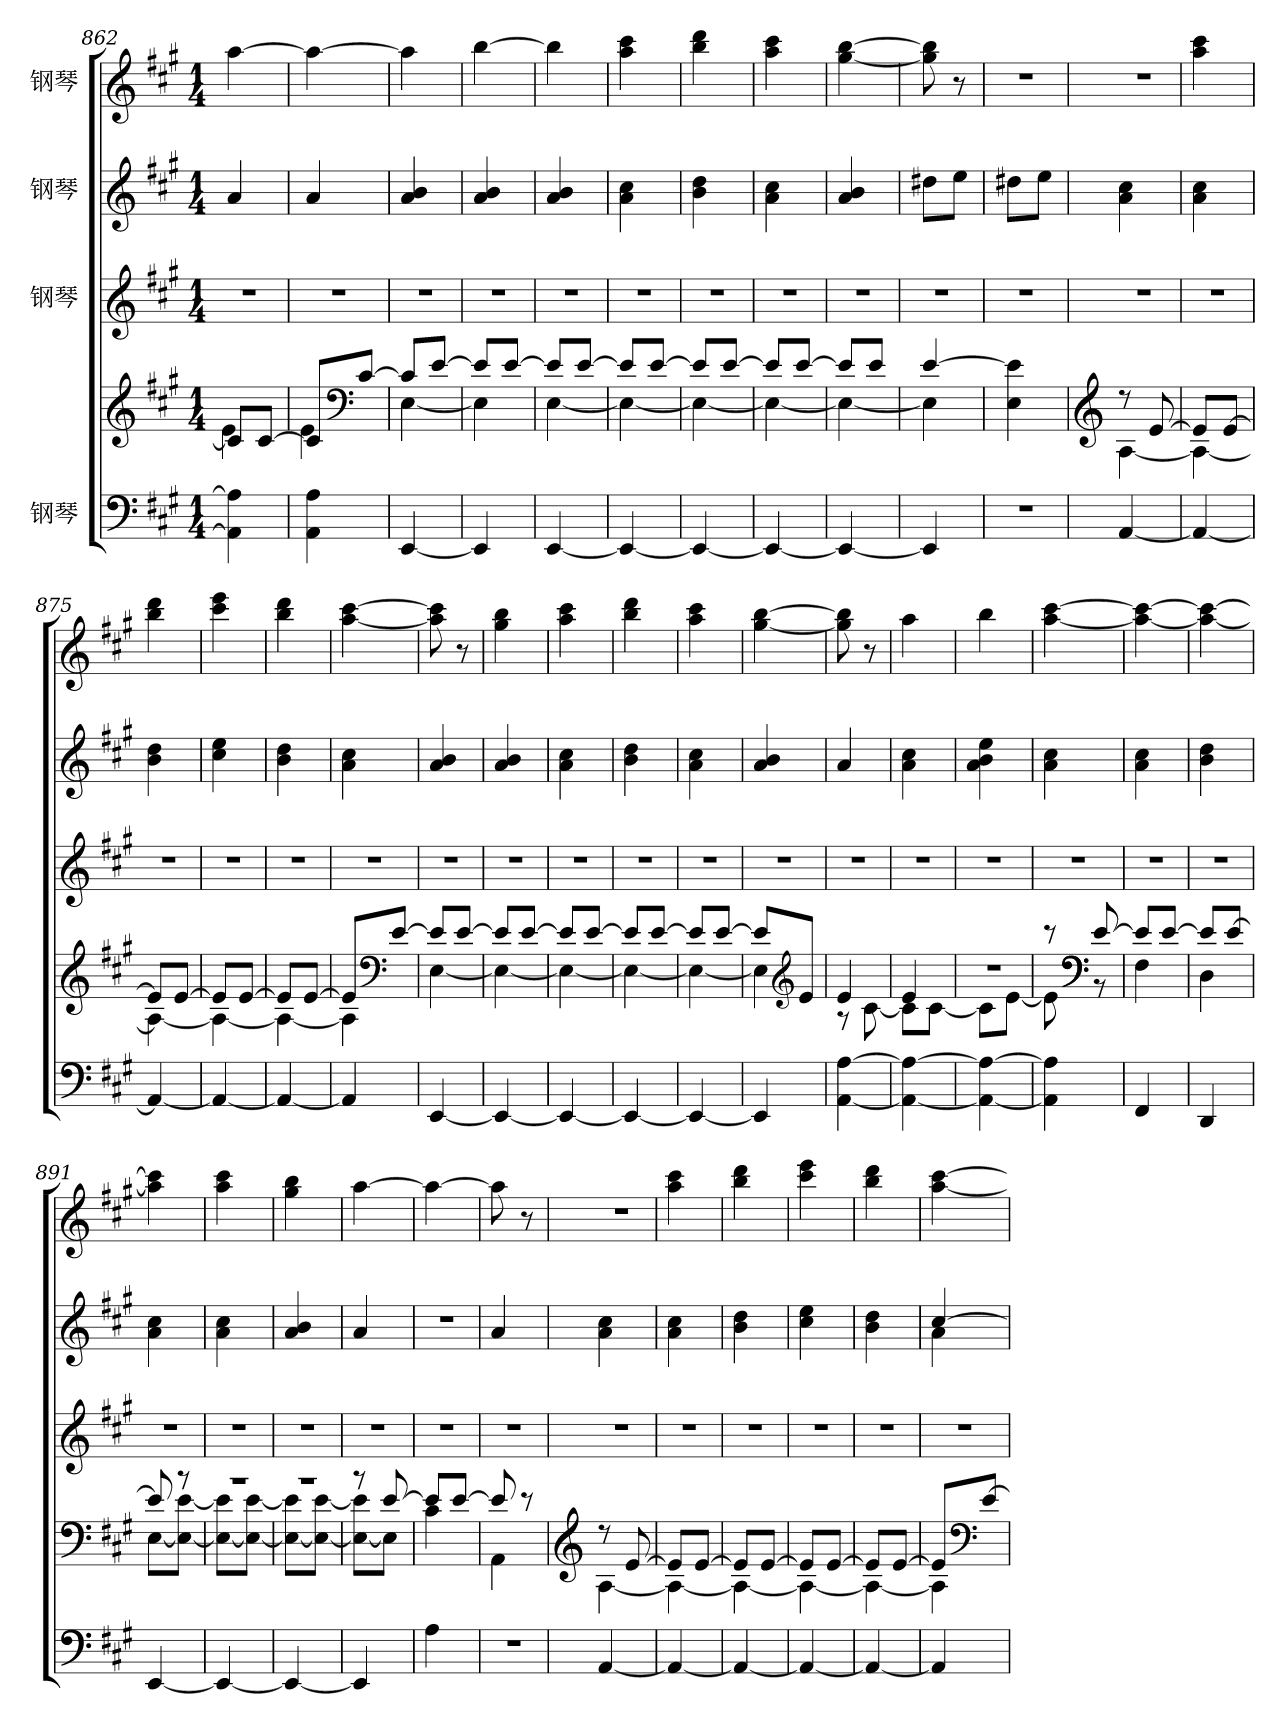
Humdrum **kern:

**kern	**kern	**kern	**kern	**kern
*part4	*part4	*part3	*part2	*part1
*staff5	*staff4	*staff3	*staff2	*staff1
*I"钢琴	*	*I"钢琴	*I"钢琴	*I"钢琴
!!LO:PB:g=z
*clefF4	*clefG2	*clefG2	*clefG2	*clefG2
*k[f#c#g#]	*k[f#c#g#]	*k[f#c#g#]	*k[f#c#g#]	*k[f#c#g#]
*M1/4	*M1/4	*M1/4	*M1/4	*M1/4
=862	=862	=862	=862	=862
*	*^	*	*	*
4AA\] 4A\]	8c#/L]	4e\	4r	4a/	[4aa\
.	[8c#/J	.	.	.	.
=863	=863	=863	=863	=863	=863
4AA\ 4A\	8c#/L]	4e\	4r	4a/	4aa\_
*	*clefF4	*	*	*	*
.	[8c#/J	.	.	.	.
=864	=864	=864	=864	=864	=864
[4EE/	8c#/L]	[4E\	4r	4a/ 4b/	4aa\]
.	[8e/J	.	.	.	.
=865	=865	=865	=865	=865	=865
4EE/]	8e/L]	4E\]	4r	4a/ 4b/	[4bb\
.	[8e/J	.	.	.	.
=866	=866	=866	=866	=866	=866
[4EE/	8e/L]	[4E\	4r	4a/ 4b/	4bb\]
.	[8e/J	.	.	.	.
=867	=867	=867	=867	=867	=867
4EE/_	8e/L]	4E\_	4r	4a\ 4cc#\	4aa\ 4ccc#\
.	[8e/J	.	.	.	.
=868	=868	=868	=868	=868	=868
4EE/_	8e/L]	4E\_	4r	4b\ 4dd\	4bb\ 4ddd\
.	[8e/J	.	.	.	.
=869	=869	=869	=869	=869	=869
4EE/_	8e/L]	4E\_	4r	4a\ 4cc#\	4aa\ 4ccc#\
.	[8e/J	.	.	.	.
=870	=870	=870	=870	=870	=870
4EE/_	8e/L]	4E\_	4r	4a/ 4b/	[4gg#\ [4bb\
.	8e/J	.	.	.	.
=871	=871	=871	=871	=871	=871
4EE/]	[4e/	4E\]	4r	8dd#X\L	8gg#\] 8bb\]
.	.	.	.	8ee\J	8r
*	*v	*v	*	*	*
!!LO:LB:g=z
=872	=872	=872	=872	=872
4r	4E\ 4e\]	4r	8dd#X\L	4r
.	.	.	8ee\J	.
=873	=873	=873	=873	=873
*	*clefG2	*	*	*
*	*^	*	*	*
[4AA/	8r	[4A\	4r	4a\ 4cc#\	4r
.	[8e/	.	.	.	.
=874	=874	=874	=874	=874	=874
4AA/_	8e/L]	4A\_	4r	4a\ 4cc#\	4aa\ 4ccc#\
.	[8e/J	.	.	.	.
=875	=875	=875	=875	=875	=875
4AA/_	8e/L]	4A\_	4r	4b\ 4dd\	4bb\ 4ddd\
.	[8e/J	.	.	.	.
=876	=876	=876	=876	=876	=876
4AA/_	8e/L]	4A\_	4r	4cc#\ 4ee\	4ccc#\ 4eee\
.	[8e/J	.	.	.	.
=877	=877	=877	=877	=877	=877
4AA/_	8e/L]	4A\_	4r	4b\ 4dd\	4bb\ 4ddd\
.	[8e/J	.	.	.	.
=878	=878	=878	=878	=878	=878
4AA/]	8e/L]	4A\]	4r	4a\ 4cc#\	[4aa\ [4ccc#\
*	*clefF4	*	*	*	*
.	[8e/J	.	.	.	.
=879	=879	=879	=879	=879	=879
[4EE/	8e/L]	[4E\	4r	4a/ 4b/	8aa\] 8ccc#\]
.	[8e/J	.	.	.	8r
=880	=880	=880	=880	=880	=880
4EE/_	8e/L]	4E\_	4r	4a/ 4b/	4gg#\ 4bb\
.	[8e/J	.	.	.	.
=881	=881	=881	=881	=881	=881
4EE/_	8e/L]	4E\_	4r	4a\ 4cc#\	4aa\ 4ccc#\
.	[8e/J	.	.	.	.
!!LO:PB:g=z
=882	=882	=882	=882	=882	=882
4EE/_	8e/L]	4E\_	4r	4b\ 4dd\	4bb\ 4ddd\
.	[8e/J	.	.	.	.
=883	=883	=883	=883	=883	=883
4EE/_	8e/L]	4E\_	4r	4a\ 4cc#\	4aa\ 4ccc#\
.	[8e/J	.	.	.	.
=884	=884	=884	=884	=884	=884
4EE/]	8e/L]	4E\]	4r	4a/ 4b/	[4gg#\ [4bb\
*	*clefG2	*	*	*	*
.	8e/J	.	.	.	.
=885	=885	=885	=885	=885	=885
[4AA\ [4A\	4e/	8r	4r	4a/	8gg#\] 8bb\]
.	.	[8c#\	.	.	8r
=886	=886	=886	=886	=886	=886
4AA\_ 4A\_	4e/	8c#\L]	4r	4a\ 4cc#\	4aa\
.	.	[8c#\J	.	.	.
=887	=887	=887	=887	=887	=887
4AA\_ 4A\_	4r	8c#\L]	4r	4a\ 4b\ 4ee\	4bb\
.	.	[8e\J	.	.	.
=888	=888	=888	=888	=888	=888
4AA\] 4A\]	8r	8e\]	4r	4a\ 4cc#\	[4aa\ [4ccc#\
*	*clefF4	*	*	*	*
.	[8e/	8r	.	.	.
=889	=889	=889	=889	=889	=889
4FF#/	8e/L]	4F#\	4r	4a\ 4cc#\	4aa\_ 4ccc#\_
.	[8e/J	.	.	.	.
=890	=890	=890	=890	=890	=890
4DD/	8e/L]	4D\	4r	4b\ 4dd\	4aa\_ 4ccc#\_
.	[8e/J	.	.	.	.
=891	=891	=891	=891	=891	=891
[4EE/	8e/]	[8E\L	4r	4a\ 4cc#\	4aa\] 4ccc#\]
.	8r	8E\_ [8e\J	.	.	.
!!LO:LB:g=z
=892	=892	=892	=892	=892	=892
4EE/_	4r	8E\_ 8e\]L	4r	4a\ 4cc#\	4aa\ 4ccc#\
.	.	8E\_ [8e\J	.	.	.
=893	=893	=893	=893	=893	=893
4EE/_	4r	8E\_ 8e\]L	4r	4a/ 4b/	4gg#\ 4bb\
.	.	8E\_ [8e\J	.	.	.
=894	=894	=894	=894	=894	=894
4EE/]	8r	8E\_ 8e\]L	4r	4a/	[4aa\
.	[8e/	8E\J]	.	.	.
=895	=895	=895	=895	=895	=895
4A\	8e/L]	4c#\	4r	4r	4aa\_
.	[8e/J	.	.	.	.
=896	=896	=896	=896	=896	=896
4r	8e/]	4AA\	4r	4a/	8aa\]
.	8r	.	.	.	8r
=897	=897	=897	=897	=897	=897
*	*clefG2	*	*	*	*
[4AA/	8r	[4A\	4r	4a\ 4cc#\	4r
.	[8e/	.	.	.	.
=898	=898	=898	=898	=898	=898
4AA/_	8e/L]	4A\_	4r	4a\ 4cc#\	4aa\ 4ccc#\
.	[8e/J	.	.	.	.
=899	=899	=899	=899	=899	=899
4AA/_	8e/L]	4A\_	4r	4b\ 4dd\	4bb\ 4ddd\
.	[8e/J	.	.	.	.
=900	=900	=900	=900	=900	=900
4AA/_	8e/L]	4A\_	4r	4cc#\ 4ee\	4ccc#\ 4eee\
.	[8e/J	.	.	.	.
=901	=901	=901	=901	=901	=901
4AA/_	8e/L]	4A\_	4r	4b\ 4dd\	4bb\ 4ddd\
.	[8e/J	.	.	.	.
!!LO:PB:g=z
=902	=902	=902	=902	=902	=902
*	*	*	*	*^	*
4AA/]	8e/L]	4A\]	4r	[4cc#/	4a\	[4aa\ [4ccc#\
*	*clefF4	*	*	*	*	*
.	[8e/J	.	.	.	.	.
*	*v	*v	*	*v	*v	*
=	=	=	=	=
*-	*-	*-	*-	*-
